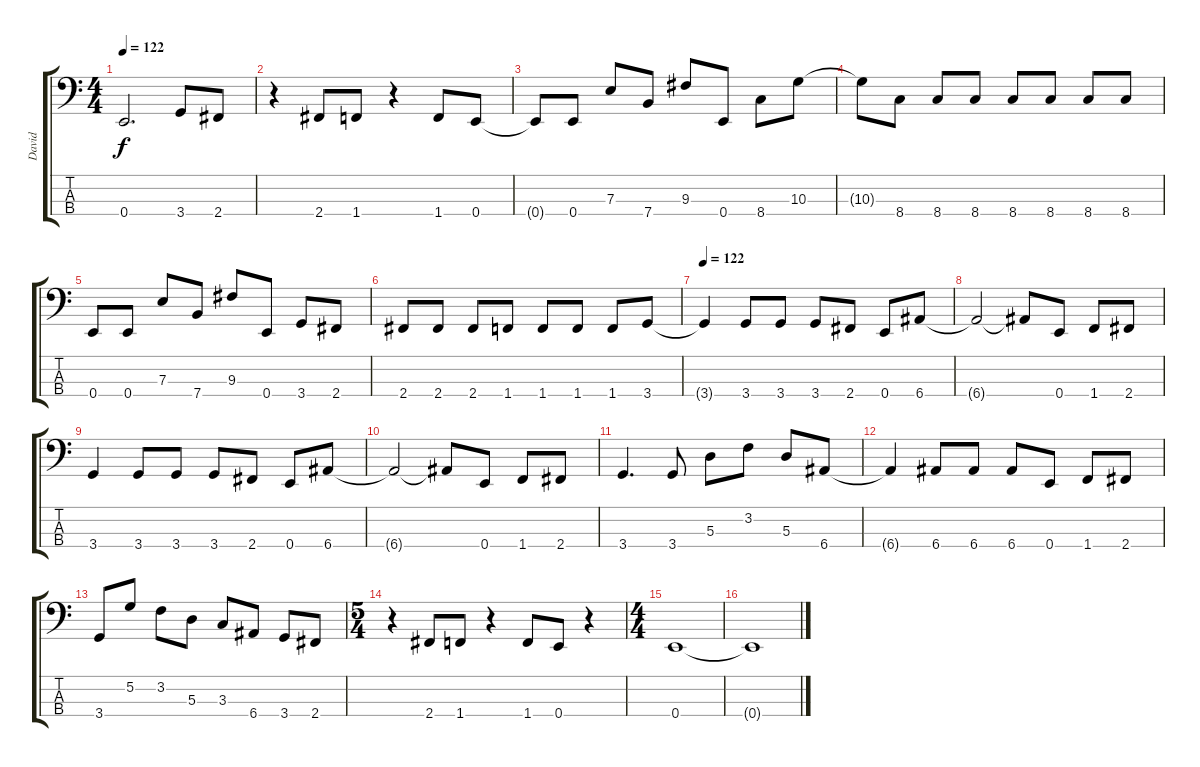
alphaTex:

\track ("David" "David") {instrument electricbassfinger}
\staff {score tabs}
\tuning (G2 D2 A1 E1) {hide}
\ts (4 4)
\tempo 122
\clef f4
\ks c
0.4.2{d dy f} 3.4.8 2.4.8 |
r.4 2.4.8 1.4.8 r.4 1.4.8 0.4.8 |
0.4{t}.8 0.4.8 7.3.8 7.4.8 9.3.8 0.4.8 8.4.8 10.3.8 |
10.3{t}.8 8.4.8 8.4.8 8.4.8 8.4.8 8.4.8 8.4.8 8.4.8 |
0.4.8 0.4.8 7.3.8 7.4.8 9.3.8 0.4.8 3.4.8 2.4.8 |
2.4.8 2.4.8 2.4.8 1.4.8 1.4.8 1.4.8 1.4.8 3.4.8 |
\tempo 122
3.4{t}.4 3.4.8 3.4.8 3.4.8 2.4.8 0.4.8 6.4.8 |
6.4{t}.2 6.4{t}.8 0.4.8 1.4.8 2.4.8 |
3.4.4 3.4.8 3.4.8 3.4.8 2.4.8 0.4.8 6.4.8 |
6.4{t}.2 6.4{t}.8 0.4.8 1.4.8 2.4.8 |
3.4.4{d} 3.4.8 5.3.8 3.2.8 5.3.8 6.4.8 |
6.4{t}.4 6.4.8 6.4.8 6.4.8 0.4.8 1.4.8 2.4.8 |
3.4.8 5.2.8 3.2.8 5.3.8 3.3.8 6.4.8 3.4.8 2.4.8 |
\ts (5 4)
r.4 2.4.8 1.4.8 r.4 1.4.8 0.4.8 r.4 |
\ts (4 4)
0.4.1 |
0.4{t}.1
